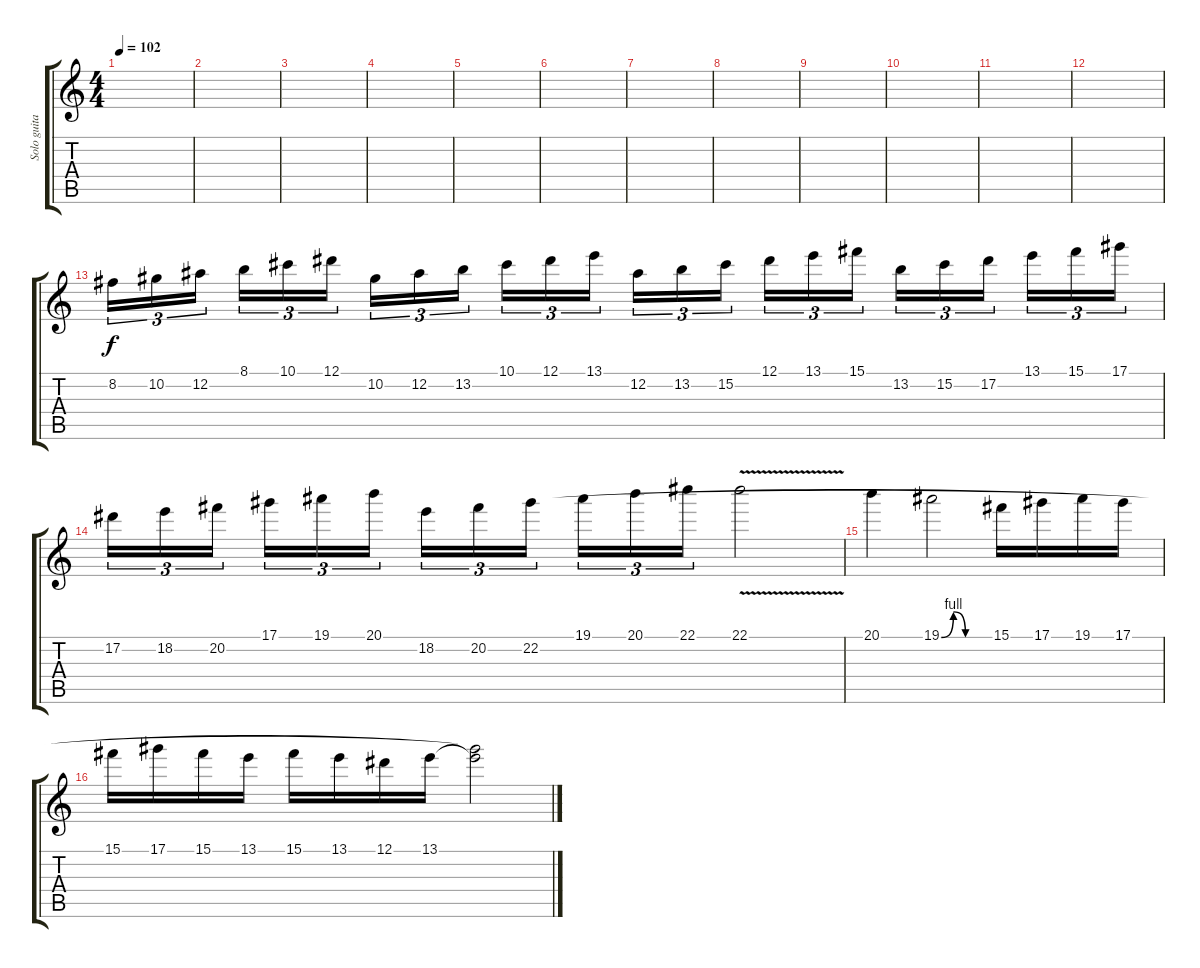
\track ("Solo guitar 2" "Solo guita") {instrument overdrivenguitar}
\staff {score tabs}
\tuning (Eb4 Bb3 Gb3 Db3 Ab2 Eb2) {hide}
\ts (4 4)
\tempo 102
\clef g2
\ks aminor
|
|
|
|
|
|
|
|
|
|
|
|
8.2.16{tu (3 2)} 10.2.16{tu (3 2)} 12.2.16{tu (3 2)} 8.1.16{tu (3 2)} 10.1.16{tu (3 2)} 12.1.16{tu (3 2)} 10.2.16{tu (3 2)} 12.2.16{tu (3 2)} 13.2.16{tu (3 2)} 10.1.16{tu (3 2)} 12.1.16{tu (3 2)} 13.1.16{tu (3 2)} 12.2.16{tu (3 2)} 13.2.16{tu (3 2)} 15.2.16{tu (3 2)} 12.1.16{tu (3 2)} 13.1.16{tu (3 2)} 15.1.16{tu (3 2)} 13.2.16{tu (3 2)} 15.2.16{tu (3 2)} 17.2.16{tu (3 2)} 13.1.16{tu (3 2)} 15.1.16{tu (3 2)} 17.1.16{tu (3 2)} |
17.2.16{tu (3 2)} 18.2.16{tu (3 2)} 20.2.16{tu (3 2)} 17.1.16{tu (3 2)} 19.1.16{tu (3 2)} 20.1.16{tu (3 2)} 18.2.16{tu (3 2)} 20.2.16{tu (3 2)} 22.2.16{tu (3 2)} 19.1.16{tu (3 2)} 20.1.16{tu (3 2)} 22.1.16{tu (3 2)} 22.1{v}.2 |
20.1.4 19.1{be (custom 0 0 15 4 30 0 60 0)}.2 15.1.16 17.1.16 19.1.16 17.1.16 |
15.1.16 17.1.16 15.1.16 13.1.16 15.1.16 13.1.16 12.1.16 13.1.16 (13.1{t} 22.2{t}).2
